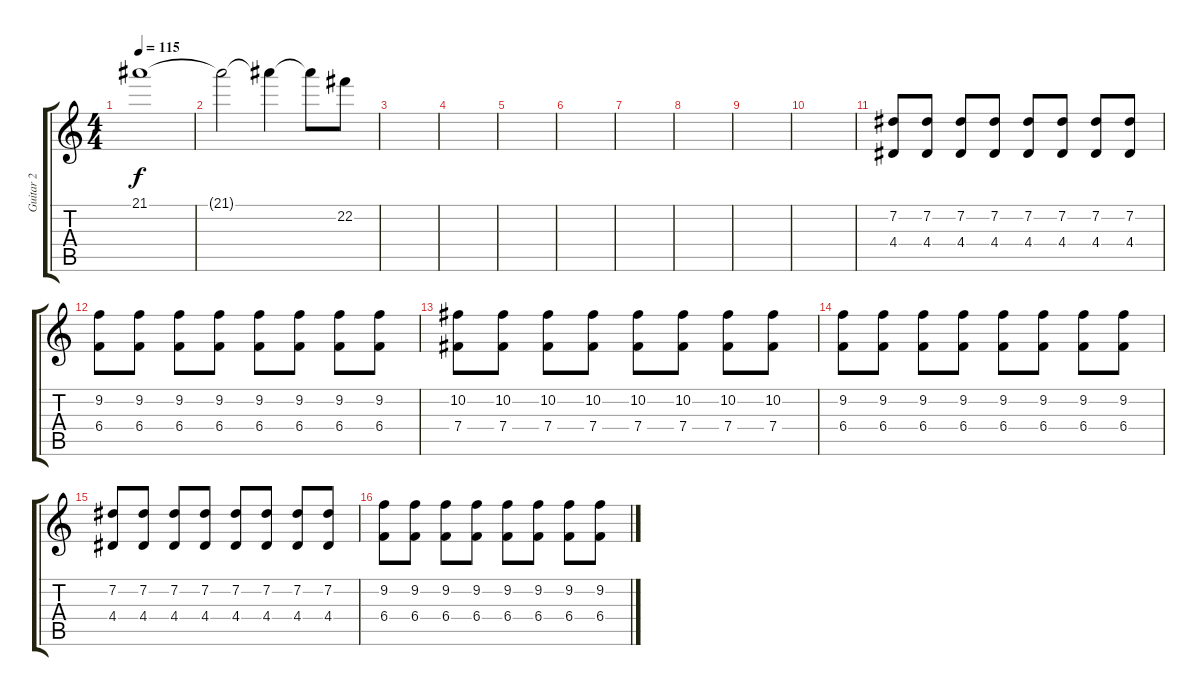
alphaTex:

\track ("Guitar 2" "Guitar 2") {instrument distortionguitar}
\staff {score tabs}
\tuning (Db4 Ab3 E3 B2 Gb2 B1) {hide}
\ts (4 4)
\tempo 115
\clef g2
\ks c
21.1.1{dy f} |
21.1{t}.2 21.1{t}.4 21.1{t}.8 22.2.8 |
|
|
|
|
|
|
|
|
(7.2 4.4).8 (7.2 4.4).8 (7.2 4.4).8 (7.2 4.4).8 (7.2 4.4).8 (7.2 4.4).8 (7.2 4.4).8 (7.2 4.4).8 |
(9.2 6.4).8 (9.2 6.4).8 (9.2 6.4).8 (9.2 6.4).8 (9.2 6.4).8 (9.2 6.4).8 (9.2 6.4).8 (9.2 6.4).8 |
(10.2 7.4).8 (10.2 7.4).8 (10.2 7.4).8 (10.2 7.4).8 (10.2 7.4).8 (10.2 7.4).8 (10.2 7.4).8 (10.2 7.4).8 |
(9.2 6.4).8 (9.2 6.4).8 (9.2 6.4).8 (9.2 6.4).8 (9.2 6.4).8 (9.2 6.4).8 (9.2 6.4).8 (9.2 6.4).8 |
(7.2 4.4).8 (7.2 4.4).8 (7.2 4.4).8 (7.2 4.4).8 (7.2 4.4).8 (7.2 4.4).8 (7.2 4.4).8 (7.2 4.4).8 |
(9.2 6.4).8 (9.2 6.4).8 (9.2 6.4).8 (9.2 6.4).8 (9.2 6.4).8 (9.2 6.4).8 (9.2 6.4).8 (9.2 6.4).8
